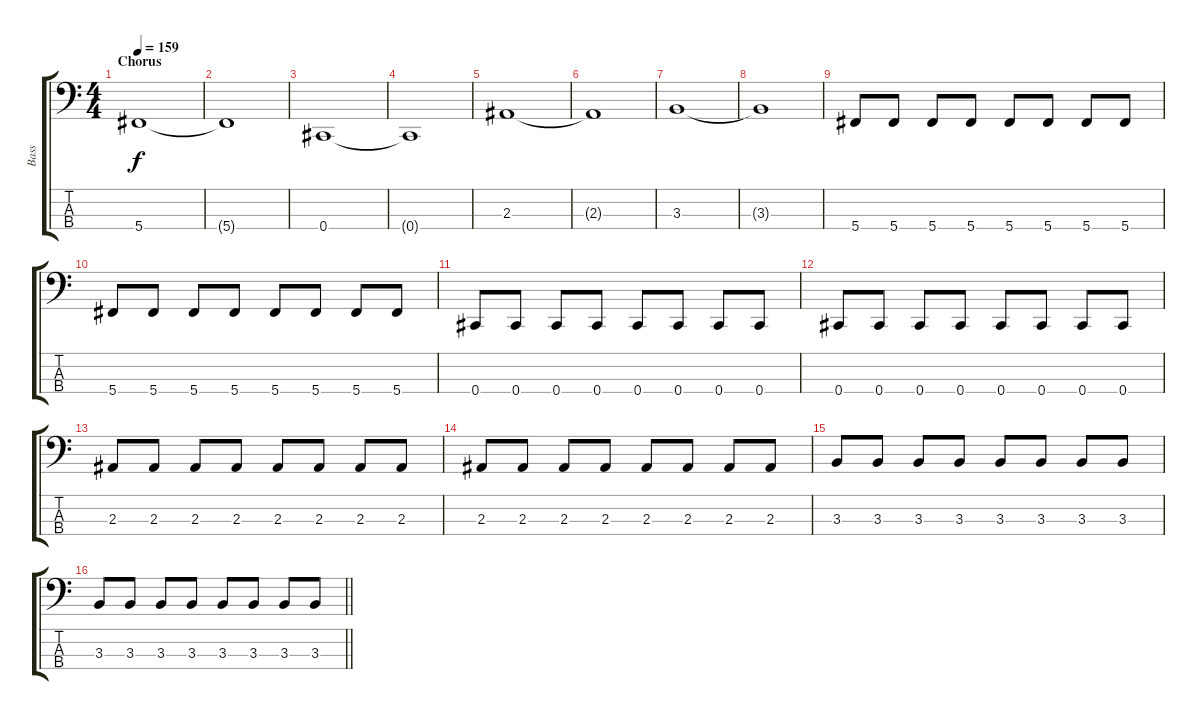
\track ("Bass" "Bass") {instrument electricbasspick}
\staff {score tabs}
\tuning (Gb2 Db2 Ab1 Db1) {hide}
\ts (4 4)
\section ("" "Chorus")
\tempo 159
\clef f4
\ks c
5.4.1{dy f} |
5.4{t}.1 |
0.4.1 |
0.4{t}.1 |
2.3.1 |
2.3{t}.1 |
3.3.1 |
3.3{t}.1 |
5.4.8 5.4.8 5.4.8 5.4.8 5.4.8 5.4.8 5.4.8 5.4.8 |
5.4.8 5.4.8 5.4.8 5.4.8 5.4.8 5.4.8 5.4.8 5.4.8 |
0.4.8 0.4.8 0.4.8 0.4.8 0.4.8 0.4.8 0.4.8 0.4.8 |
0.4.8 0.4.8 0.4.8 0.4.8 0.4.8 0.4.8 0.4.8 0.4.8 |
2.3.8 2.3.8 2.3.8 2.3.8 2.3.8 2.3.8 2.3.8 2.3.8 |
2.3.8 2.3.8 2.3.8 2.3.8 2.3.8 2.3.8 2.3.8 2.3.8 |
3.3.8 3.3.8 3.3.8 3.3.8 3.3.8 3.3.8 3.3.8 3.3.8 |
\barLineRight lightlight
3.3.8 3.3.8 3.3.8 3.3.8 3.3.8 3.3.8 3.3.8 3.3.8
